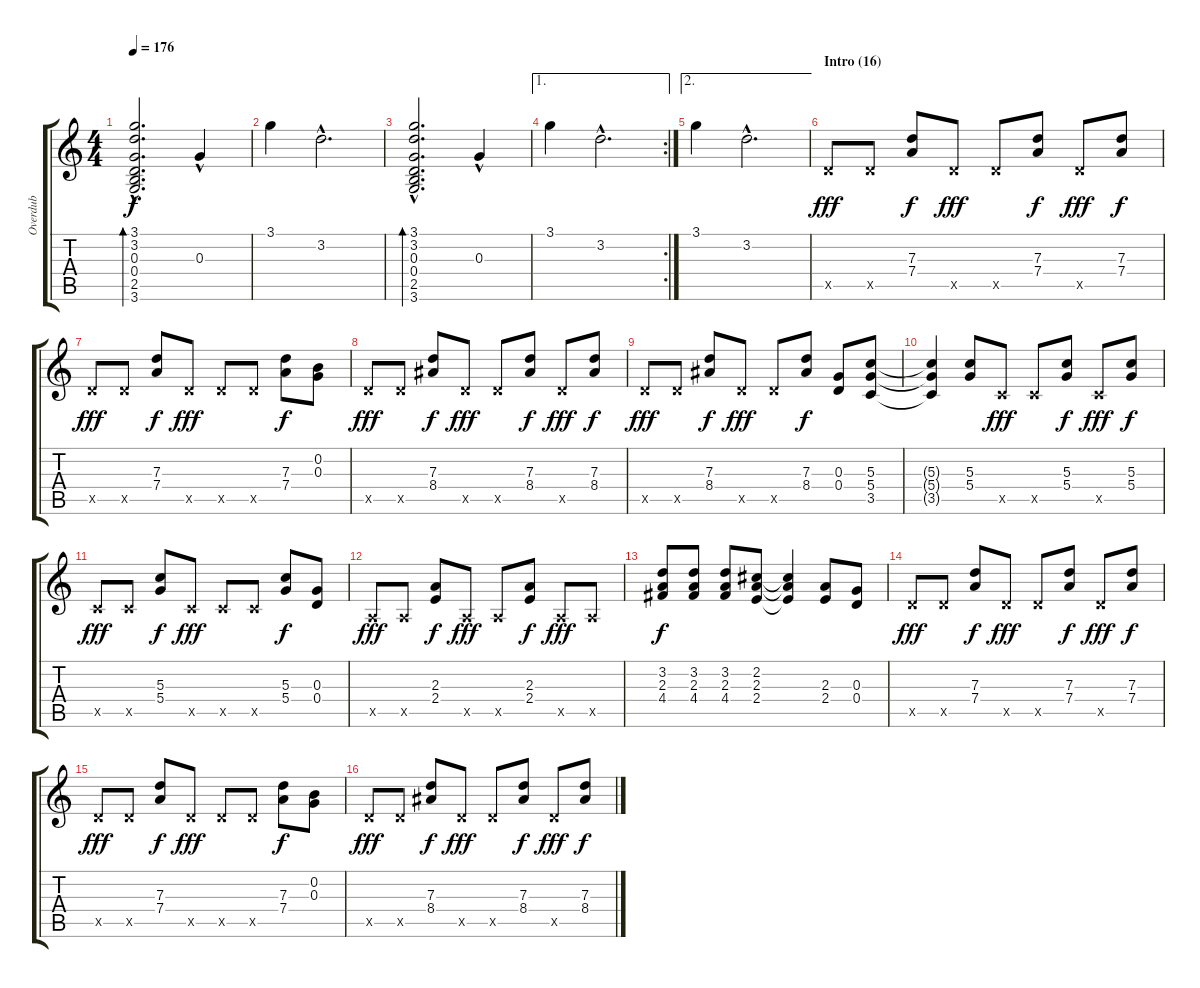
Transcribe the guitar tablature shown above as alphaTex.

\track ("Overdub" "Overdub") {instrument fretlessbass}
\staff {score tabs}
\tuning (E4 B3 G3 D3 A2 E2) {hide}
\ts (4 4)
\tempo 176
\clef g2
\ks c
(3.1{hac} 3.2{hac} 0.3{hac} 0.4{hac} 2.5{hac} 3.6{hac}).2{d bd 240 dy f} 0.3{hac}.4 |
3.1.4 3.2{hac}.2{d} |
(3.1{hac} 3.2{hac} 0.3{hac} 0.4{hac} 2.5{hac} 3.6{hac}).2{d bd 240} 0.3{hac}.4 |
\ae 1
\rc 2
3.1.4 3.2{hac}.2{d} |
\ae 2
3.1.4 3.2{hac}.2{d} |
\section ("" "Intro (16)")
5.5{x}.8{dy fff} 5.5{x}.8 (7.3 7.4).8{dy f} 5.5{x}.8{dy fff} 5.5{x}.8 (7.3 7.4).8{dy f} 5.5{x}.8{dy fff} (7.3 7.4).8{dy f} |
5.5{x}.8{dy fff} 5.5{x}.8 (7.3 7.4).8{dy f} 5.5{x}.8{dy fff} 5.5{x}.8 5.5{x}.8 (7.3 7.4).8{dy f} (0.2 0.3).8 |
5.5{x}.8{dy fff} 5.5{x}.8 (7.3 8.4).8{dy f} 5.5{x}.8{dy fff} 5.5{x}.8 (7.3 8.4).8{dy f} 5.5{x}.8{dy fff} (7.3 8.4).8{dy f} |
5.5{x}.8{dy fff} 5.5{x}.8 (7.3 8.4).8{dy f} 5.5{x}.8{dy fff} 5.5{x}.8 (7.3 8.4).8{dy f} (0.3 0.4).8 (5.3 5.4 3.5).8 |
(5.3{t} 5.4{t} 3.5{t}).4 (5.3 5.4).8 3.5{x}.8{dy fff} 3.5{x}.8 (5.3 5.4).8{dy f} 3.5{x}.8{dy fff} (5.3 5.4).8{dy f} |
3.5{x}.8{dy fff} 3.5{x}.8 (5.3 5.4).8{dy f} 3.5{x}.8{dy fff} 3.5{x}.8 3.5{x}.8 (5.3 5.4).8{dy f} (0.3 0.4).8 |
0.5{x}.8{dy fff} 0.5{x}.8 (2.3 2.4).8{dy f} 0.5{x}.8{dy fff} 0.5{x}.8 (2.3 2.4).8{dy f} 0.5{x}.8{dy fff} 0.5{x}.8 |
(3.2 2.3 4.4).8{dy f} (3.2 2.3 4.4).8 (3.2 2.3 4.4).8 (2.2 2.3 2.4).8 (2.2{t} 2.3{t} 2.4{t}).4 (2.3 2.4).8 (0.3 0.4).8 |
5.5{x}.8{dy fff} 5.5{x}.8 (7.3 7.4).8{dy f} 5.5{x}.8{dy fff} 5.5{x}.8 (7.3 7.4).8{dy f} 5.5{x}.8{dy fff} (7.3 7.4).8{dy f} |
5.5{x}.8{dy fff} 5.5{x}.8 (7.3 7.4).8{dy f} 5.5{x}.8{dy fff} 5.5{x}.8 5.5{x}.8 (7.3 7.4).8{dy f} (0.2 0.3).8 |
5.5{x}.8{dy fff} 5.5{x}.8 (7.3 8.4).8{dy f} 5.5{x}.8{dy fff} 5.5{x}.8 (7.3 8.4).8{dy f} 5.5{x}.8{dy fff} (7.3 8.4).8{dy f}
